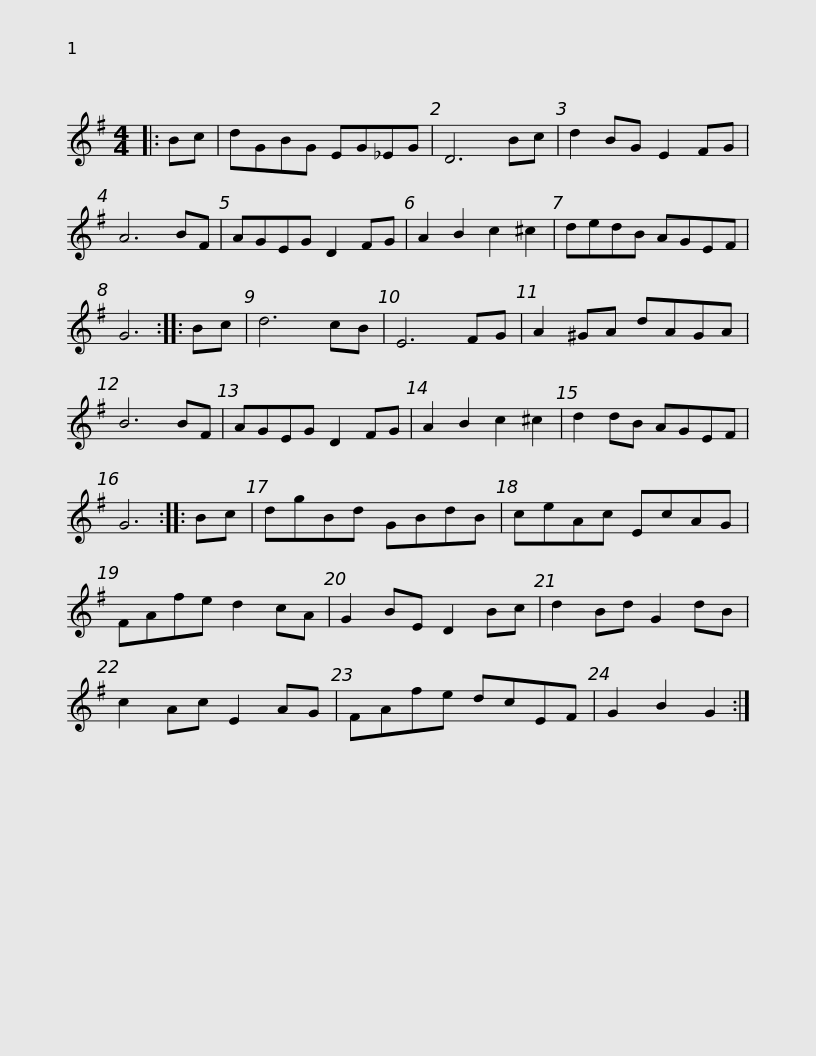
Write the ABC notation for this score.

X:1
L:1/8
M:4/4
I:linebreak $
K:G
V:1 treble
V:1
|: Bc | dGBG EG_EG | D6 Bc | d2 BG E2 FG | A6 BF | %5
 AGEG D2 FG | A2 B2 c2 ^c2 |$ dedB AGEF | G6 :: Bc | %10
 d6 cB | E6 FG | A2 ^GA dAGA | B6 BF | AGEG D2 FG | %15
 A2 B2 c2 ^c2 |$ d2 dB AGEF | G6 :: Bc | dgBd GBdB | %20
 ceAc EcAG | FAfe d2 cA | G2 BE D2 Bc |$ d2 Bd G2 dB | c2 Ac E2 AG | %25
 FAfe dcEF | G2 B2 G2 :| %27
